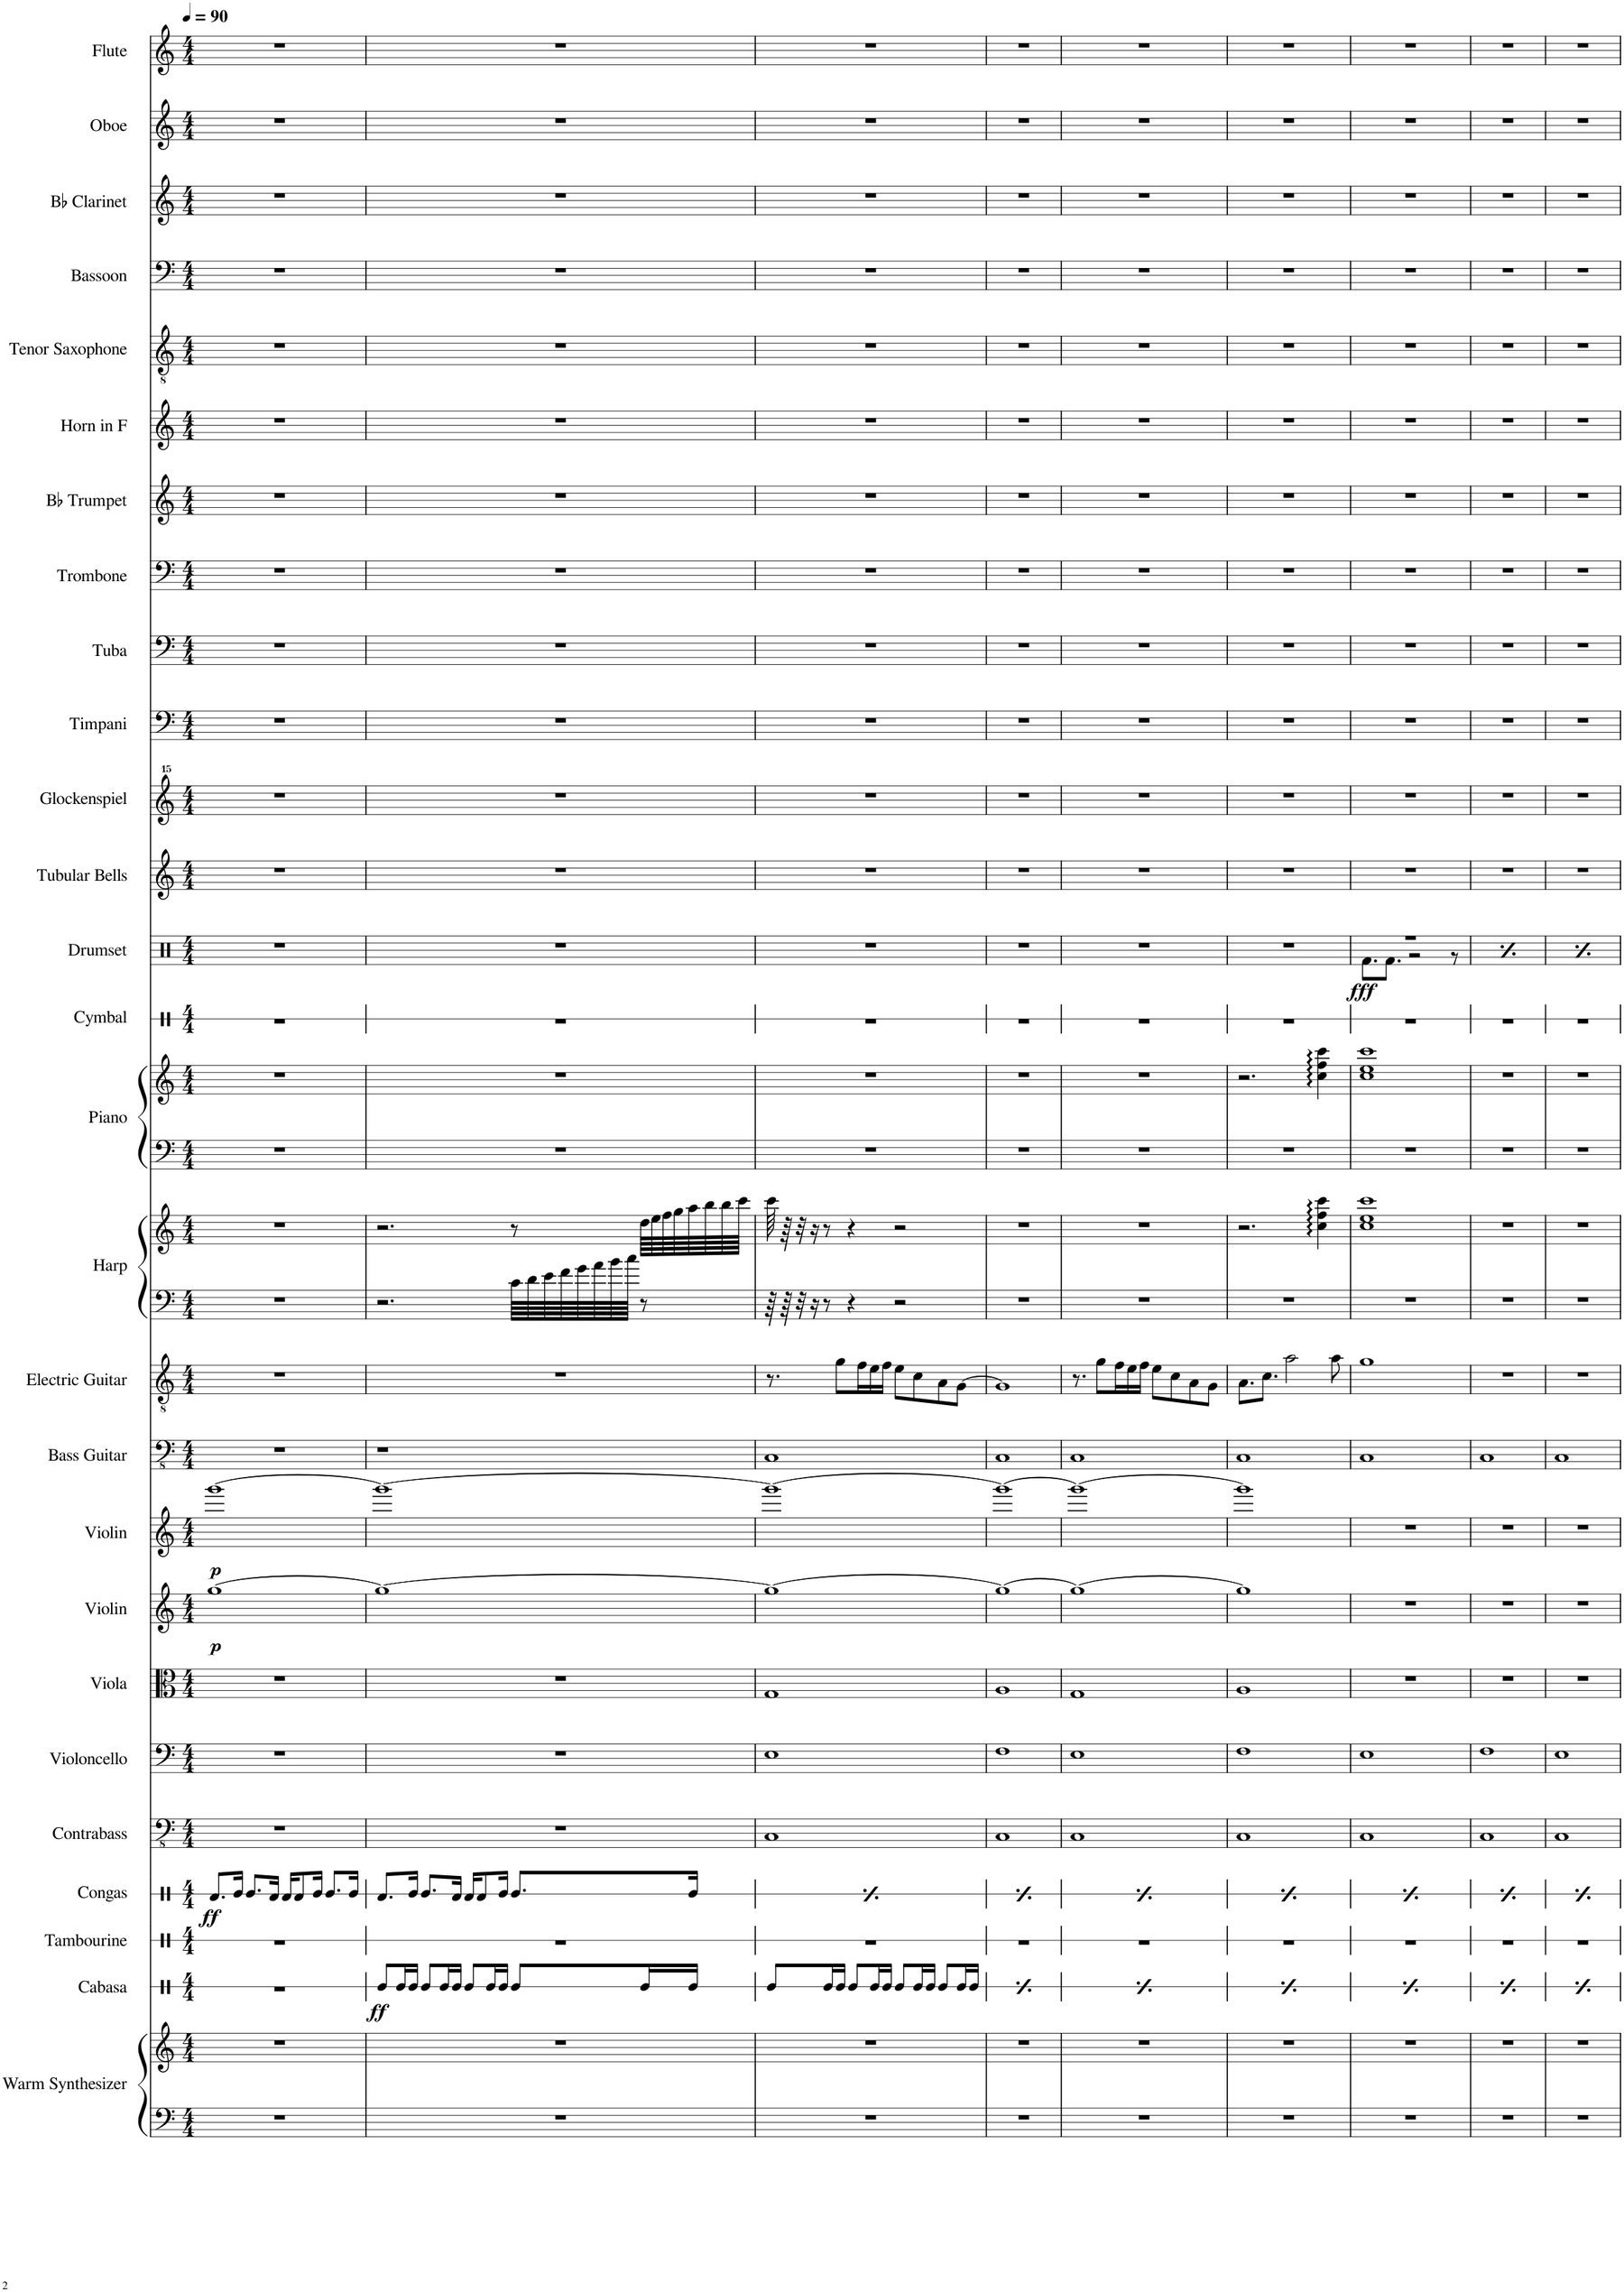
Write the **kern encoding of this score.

**kern	**kern	**kern	**dynam	**kern	**kern	**dynam	**kern	**kern	**kern	**kern	**dynam	**kern	**dynam	**kern	**kern	**kern	**kern	**kern	**kern	**kern	**kern	**dynam	**kern	**kern	**kern	**kern	**kern	**kern	**kern	**kern	**kern	**kern	**kern	**kern
*part27	*part27	*part26	*part26	*part25	*part24	*part24	*part23	*part22	*part21	*part20	*part20	*part19	*part19	*part18	*part17	*part16	*part16	*part15	*part15	*part14	*part13	*part13	*part12	*part11	*part10	*part9	*part8	*part7	*part6	*part5	*part4	*part3	*part2	*part1
*staff30	*staff29	*staff28	*staff28	*staff27	*staff26	*staff26	*staff25	*staff24	*staff23	*staff22	*staff22	*staff21	*staff21	*staff20	*staff19	*staff18	*staff17	*staff16	*staff15	*staff14	*staff13	*staff13	*staff12	*staff11	*staff10	*staff9	*staff8	*staff7	*staff6	*staff5	*staff4	*staff3	*staff2	*staff1
*I"Warm Synthesizer	*	*I"Cabasa	*	*I"Tambourine	*I"Congas	*	*I"Contrabass	*I"Violoncello	*I"Viola	*I"Violin	*	*I"Violin	*	*I"Bass Guitar	*I"Electric Guitar	*I"Harp	*	*I"Piano	*	*I"Cymbal	*I"Drumset	*	*I"Tubular Bells	*I"Glockenspiel	*I"Timpani	*I"Tuba	*I"Trombone	*I"Bb Trumpet	*I"Horn in F	*I"Tenor Saxophone	*I"Bassoon	*I"Bb Clarinet	*I"Oboe	*I"Flute
*I'Synth.	*	*I'Cab.	*	*I'Tamb.	*I'Co.	*	*I'Cb.	*I'Vc.	*I'Vla.	*I'Vln.	*	*I'Vln.	*	*I'B. Guit.	*I'El. Guit.	*I'Hrp.	*	*I'Pno.	*	*I'Cym.	*I'Drs.	*	*I'Tu. Be.	*I'Glk.	*I'Timp.	*I'Tba.	*I'Tbn.	*I'Bb Tpt.	*	*I'T. Sax.	*I'Bsn.	*I'Bb Cl.	*I'Ob.	*I'Fl.
*	*	*stria1	*	*stria1	*stria1	*	*	*	*	*	*	*	*	*	*	*	*	*	*	*stria1	*	*	*	*	*	*	*	*	*	*	*	*	*	*
*clefF4	*clefG2	*clefX	*	*clefX	*clefX	*	*clefFv4	*clefF4	*clefC3	*clefG2	*	*clefG2	*	*clefFv4	*clefGv2	*clefF4	*clefG2	*clefF4	*clefG2	*clefX	*clefX	*	*clefG2	*clefG^^2	*clefF4	*clefF4	*clefF4	*clefG2	*clefG2	*clefGv2	*clefF4	*clefG2	*clefG2	*clefG2
*	*	*	*	*	*	*	*	*	*	*	*	*	*	*	*	*	*	*	*	*	*	*	*	*	*	*	*	*ITrd1c2	*ITrd4c7	*ITrd8c14	*	*ITrd1c2	*	*
*k[]	*k[]	*k[]	*	*k[]	*k[]	*	*k[]	*k[]	*k[]	*k[]	*	*k[]	*	*k[]	*k[]	*k[]	*k[]	*k[]	*k[]	*k[]	*k[]	*	*k[]	*k[]	*k[]	*k[]	*k[]	*k[]	*k[]	*k[]	*k[]	*k[]	*k[]	*k[]
*M4/4	*M4/4	*M4/4	*	*M4/4	*M4/4	*	*M4/4	*M4/4	*M4/4	*M4/4	*	*M4/4	*	*M4/4	*M4/4	*M4/4	*M4/4	*M4/4	*M4/4	*M4/4	*M4/4	*	*M4/4	*M4/4	*M4/4	*M4/4	*M4/4	*M4/4	*M4/4	*M4/4	*M4/4	*M4/4	*M4/4	*M4/4
*MM90	*MM90	*MM90	*	*MM90	*MM90	*	*MM90	*MM90	*MM90	*MM90	*	*MM90	*	*MM90	*MM90	*MM90	*MM90	*MM90	*MM90	*MM90	*MM90	*	*MM90	*MM90	*MM90	*MM90	*MM90	*MM90	*MM90	*MM90	*MM90	*MM90	*MM90	*MM90
=1	=1	=1	=1	=1	=1	=1	=1	=1	=1	=1	=1	=1	=1	=1	=1	=1	=1	=1	=1	=1	=1	=1	=1	=1	=1	=1	=1	=1	=1	=1	=1	=1	=1	=1
!	!	!	!	!	!	!LO:DY:b	!	!	!	!	!LO:DY:b	!	!LO:DY:b	!	!	!	!	!	!	!	!	!	!	!	!	!	!	!	!	!	!	!	!	!
1r	1r	1r	.	1r	8.Rd/L	ff	1r	1r	1r	[1gg	p	[1ggg	p	1r	1r	1r	1r	1r	1r	1r	1r	.	1r	1r	1r	1r	1r	1r	1r	1r	1r	1r	1r	1r
.	.	.	.	.	16Re/Jk	.	.	.	.	.	.	.	.	.	.	.	.	.	.	.	.	.	.	.	.	.	.	.	.	.	.	.	.	.
.	.	.	.	.	8.Re/L	.	.	.	.	.	.	.	.	.	.	.	.	.	.	.	.	.	.	.	.	.	.	.	.	.	.	.	.	.
.	.	.	.	.	16Rd/Jk	.	.	.	.	.	.	.	.	.	.	.	.	.	.	.	.	.	.	.	.	.	.	.	.	.	.	.	.	.
.	.	.	.	.	16Rd/KL	.	.	.	.	.	.	.	.	.	.	.	.	.	.	.	.	.	.	.	.	.	.	.	.	.	.	.	.	.
.	.	.	.	.	8Rd/	.	.	.	.	.	.	.	.	.	.	.	.	.	.	.	.	.	.	.	.	.	.	.	.	.	.	.	.	.
.	.	.	.	.	16Re/Jk	.	.	.	.	.	.	.	.	.	.	.	.	.	.	.	.	.	.	.	.	.	.	.	.	.	.	.	.	.
.	.	.	.	.	8.Re/L	.	.	.	.	.	.	.	.	.	.	.	.	.	.	.	.	.	.	.	.	.	.	.	.	.	.	.	.	.
.	.	.	.	.	16Re/Jk	.	.	.	.	.	.	.	.	.	.	.	.	.	.	.	.	.	.	.	.	.	.	.	.	.	.	.	.	.
=2	=2	=2	=2	=2	=2	=2	=2	=2	=2	=2	=2	=2	=2	=2	=2	=2	=2	=2	=2	=2	=2	=2	=2	=2	=2	=2	=2	=2	=2	=2	=2	=2	=2	=2
!	!	!	!LO:DY:b	!	!	!	!	!	!	!	!	!	!	!	!	!	!	!	!	!	!	!	!	!	!	!	!	!	!	!	!	!	!	!
1r	1r	8Re/L	ff	1r	8.Rd/L	.	1r	1r	1r	1gg_	.	1ggg_	.	1r	1r	2.r	2.r	1r	1r	1r	1r	.	1r	1r	1r	1r	1r	1r	1r	1r	1r	1r	1r	1r
.	.	16Re/L	.	.	.	.	.	.	.	.	.	.	.	.	.	.	.	.	.	.	.	.	.	.	.	.	.	.	.	.	.	.	.	.
.	.	16Re/JJ	.	.	16Re/Jk	.	.	.	.	.	.	.	.	.	.	.	.	.	.	.	.	.	.	.	.	.	.	.	.	.	.	.	.	.
.	.	8Re/L	.	.	8.Re/L	.	.	.	.	.	.	.	.	.	.	.	.	.	.	.	.	.	.	.	.	.	.	.	.	.	.	.	.	.
.	.	16Re/L	.	.	.	.	.	.	.	.	.	.	.	.	.	.	.	.	.	.	.	.	.	.	.	.	.	.	.	.	.	.	.	.
.	.	16Re/JJ	.	.	16Rd/Jk	.	.	.	.	.	.	.	.	.	.	.	.	.	.	.	.	.	.	.	.	.	.	.	.	.	.	.	.	.
.	.	8Re/L	.	.	16Rd/KL	.	.	.	.	.	.	.	.	.	.	.	.	.	.	.	.	.	.	.	.	.	.	.	.	.	.	.	.	.
.	.	.	.	.	8Rd/	.	.	.	.	.	.	.	.	.	.	.	.	.	.	.	.	.	.	.	.	.	.	.	.	.	.	.	.	.
.	.	16Re/L	.	.	.	.	.	.	.	.	.	.	.	.	.	.	.	.	.	.	.	.	.	.	.	.	.	.	.	.	.	.	.	.
.	.	16Re/JJ	.	.	16Re/Jk	.	.	.	.	.	.	.	.	.	.	.	.	.	.	.	.	.	.	.	.	.	.	.	.	.	.	.	.	.
.	.	8Re/L	.	.	8.Re/L	.	.	.	.	.	.	.	.	.	.	64c\LLLL	8r	.	.	.	.	.	.	.	.	.	.	.	.	.	.	.	.	.
.	.	.	.	.	.	.	.	.	.	.	.	.	.	.	.	64d\	.	.	.	.	.	.	.	.	.	.	.	.	.	.	.	.	.	.
.	.	.	.	.	.	.	.	.	.	.	.	.	.	.	.	64e\	.	.	.	.	.	.	.	.	.	.	.	.	.	.	.	.	.	.
.	.	.	.	.	.	.	.	.	.	.	.	.	.	.	.	64f\	.	.	.	.	.	.	.	.	.	.	.	.	.	.	.	.	.	.
.	.	.	.	.	.	.	.	.	.	.	.	.	.	.	.	64g\	.	.	.	.	.	.	.	.	.	.	.	.	.	.	.	.	.	.
.	.	.	.	.	.	.	.	.	.	.	.	.	.	.	.	64a\	.	.	.	.	.	.	.	.	.	.	.	.	.	.	.	.	.	.
.	.	.	.	.	.	.	.	.	.	.	.	.	.	.	.	64b\	.	.	.	.	.	.	.	.	.	.	.	.	.	.	.	.	.	.
.	.	.	.	.	.	.	.	.	.	.	.	.	.	.	.	64cc\JJJJ	.	.	.	.	.	.	.	.	.	.	.	.	.	.	.	.	.	.
.	.	16Re/L	.	.	.	.	.	.	.	.	.	.	.	.	.	8r	64dd\LLLL	.	.	.	.	.	.	.	.	.	.	.	.	.	.	.	.	.
.	.	.	.	.	.	.	.	.	.	.	.	.	.	.	.	.	64ee\	.	.	.	.	.	.	.	.	.	.	.	.	.	.	.	.	.
.	.	.	.	.	.	.	.	.	.	.	.	.	.	.	.	.	64ff\	.	.	.	.	.	.	.	.	.	.	.	.	.	.	.	.	.
.	.	.	.	.	.	.	.	.	.	.	.	.	.	.	.	.	64gg\	.	.	.	.	.	.	.	.	.	.	.	.	.	.	.	.	.
.	.	16Re/JJ	.	.	16Re/Jk	.	.	.	.	.	.	.	.	.	.	.	64aa\	.	.	.	.	.	.	.	.	.	.	.	.	.	.	.	.	.
.	.	.	.	.	.	.	.	.	.	.	.	.	.	.	.	.	64bb\	.	.	.	.	.	.	.	.	.	.	.	.	.	.	.	.	.
.	.	.	.	.	.	.	.	.	.	.	.	.	.	.	.	.	64bb\	.	.	.	.	.	.	.	.	.	.	.	.	.	.	.	.	.
.	.	.	.	.	.	.	.	.	.	.	.	.	.	.	.	.	64ccc\JJJJ	.	.	.	.	.	.	.	.	.	.	.	.	.	.	.	.	.
=3	=3	=3	=3	=3	=3	=3	=3	=3	=3	=3	=3	=3	=3	=3	=3	=3	=3	=3	=3	=3	=3	=3	=3	=3	=3	=3	=3	=3	=3	=3	=3	=3	=3	=3
1r	1r	8Re/L	.	1r	8.Rd/L	.	1CC	1E	1G	1gg_	.	1ggg_	.	1CC	8.r	64r	64ccc\	1r	1r	1r	1r	.	1r	1r	1r	1r	1r	1r	1r	1r	1r	1r	1r	1r
.	.	.	.	.	.	.	.	.	.	.	.	.	.	.	.	64r	64r	.	.	.	.	.	.	.	.	.	.	.	.	.	.	.	.	.
.	.	.	.	.	.	.	.	.	.	.	.	.	.	.	.	32r	32r	.	.	.	.	.	.	.	.	.	.	.	.	.	.	.	.	.
.	.	.	.	.	.	.	.	.	.	.	.	.	.	.	.	16r	16r	.	.	.	.	.	.	.	.	.	.	.	.	.	.	.	.	.
.	.	16Re/L	.	.	.	.	.	.	.	.	.	.	.	.	.	8r	8r	.	.	.	.	.	.	.	.	.	.	.	.	.	.	.	.	.
.	.	16Re/JJ	.	.	16Re/Jk	.	.	.	.	.	.	.	.	.	8g\L	.	.	.	.	.	.	.	.	.	.	.	.	.	.	.	.	.	.	.
.	.	8Re/L	.	.	8.Re/L	.	.	.	.	.	.	.	.	.	.	4r	4r	.	.	.	.	.	.	.	.	.	.	.	.	.	.	.	.	.
.	.	.	.	.	.	.	.	.	.	.	.	.	.	.	16f\L	.	.	.	.	.	.	.	.	.	.	.	.	.	.	.	.	.	.	.
.	.	16Re/L	.	.	.	.	.	.	.	.	.	.	.	.	16e\	.	.	.	.	.	.	.	.	.	.	.	.	.	.	.	.	.	.	.
.	.	16Re/JJ	.	.	16Rd/Jk	.	.	.	.	.	.	.	.	.	16f\JJ	.	.	.	.	.	.	.	.	.	.	.	.	.	.	.	.	.	.	.
.	.	8Re/L	.	.	16Rd/KL	.	.	.	.	.	.	.	.	.	8e\L	2r	2r	.	.	.	.	.	.	.	.	.	.	.	.	.	.	.	.	.
.	.	.	.	.	8Rd/	.	.	.	.	.	.	.	.	.	.	.	.	.	.	.	.	.	.	.	.	.	.	.	.	.	.	.	.	.
.	.	16Re/L	.	.	.	.	.	.	.	.	.	.	.	.	8c\	.	.	.	.	.	.	.	.	.	.	.	.	.	.	.	.	.	.	.
.	.	16Re/JJ	.	.	16Re/Jk	.	.	.	.	.	.	.	.	.	.	.	.	.	.	.	.	.	.	.	.	.	.	.	.	.	.	.	.	.
.	.	8Re/L	.	.	8.Re/L	.	.	.	.	.	.	.	.	.	8A\	.	.	.	.	.	.	.	.	.	.	.	.	.	.	.	.	.	.	.
.	.	16Re/L	.	.	.	.	.	.	.	.	.	.	.	.	[8G\J	.	.	.	.	.	.	.	.	.	.	.	.	.	.	.	.	.	.	.
.	.	16Re/JJ	.	.	16Re/Jk	.	.	.	.	.	.	.	.	.	.	.	.	.	.	.	.	.	.	.	.	.	.	.	.	.	.	.	.	.
=4	=4	=4	=4	=4	=4	=4	=4	=4	=4	=4	=4	=4	=4	=4	=4	=4	=4	=4	=4	=4	=4	=4	=4	=4	=4	=4	=4	=4	=4	=4	=4	=4	=4	=4
1r	1r	8Re/L	.	1r	8.Rd/L	.	1CC	1F	1A	1gg_	.	1ggg_	.	1CC	1G]	1r	1r	1r	1r	1r	1r	.	1r	1r	1r	1r	1r	1r	1r	1r	1r	1r	1r	1r
.	.	16Re/L	.	.	.	.	.	.	.	.	.	.	.	.	.	.	.	.	.	.	.	.	.	.	.	.	.	.	.	.	.	.	.	.
.	.	16Re/JJ	.	.	16Re/Jk	.	.	.	.	.	.	.	.	.	.	.	.	.	.	.	.	.	.	.	.	.	.	.	.	.	.	.	.	.
.	.	8Re/L	.	.	8.Re/L	.	.	.	.	.	.	.	.	.	.	.	.	.	.	.	.	.	.	.	.	.	.	.	.	.	.	.	.	.
.	.	16Re/L	.	.	.	.	.	.	.	.	.	.	.	.	.	.	.	.	.	.	.	.	.	.	.	.	.	.	.	.	.	.	.	.
.	.	16Re/JJ	.	.	16Rd/Jk	.	.	.	.	.	.	.	.	.	.	.	.	.	.	.	.	.	.	.	.	.	.	.	.	.	.	.	.	.
.	.	8Re/L	.	.	16Rd/KL	.	.	.	.	.	.	.	.	.	.	.	.	.	.	.	.	.	.	.	.	.	.	.	.	.	.	.	.	.
.	.	.	.	.	8Rd/	.	.	.	.	.	.	.	.	.	.	.	.	.	.	.	.	.	.	.	.	.	.	.	.	.	.	.	.	.
.	.	16Re/L	.	.	.	.	.	.	.	.	.	.	.	.	.	.	.	.	.	.	.	.	.	.	.	.	.	.	.	.	.	.	.	.
.	.	16Re/JJ	.	.	16Re/Jk	.	.	.	.	.	.	.	.	.	.	.	.	.	.	.	.	.	.	.	.	.	.	.	.	.	.	.	.	.
.	.	8Re/L	.	.	8.Re/L	.	.	.	.	.	.	.	.	.	.	.	.	.	.	.	.	.	.	.	.	.	.	.	.	.	.	.	.	.
.	.	16Re/L	.	.	.	.	.	.	.	.	.	.	.	.	.	.	.	.	.	.	.	.	.	.	.	.	.	.	.	.	.	.	.	.
.	.	16Re/JJ	.	.	16Re/Jk	.	.	.	.	.	.	.	.	.	.	.	.	.	.	.	.	.	.	.	.	.	.	.	.	.	.	.	.	.
=5	=5	=5	=5	=5	=5	=5	=5	=5	=5	=5	=5	=5	=5	=5	=5	=5	=5	=5	=5	=5	=5	=5	=5	=5	=5	=5	=5	=5	=5	=5	=5	=5	=5	=5
1r	1r	8Re/L	.	1r	8.Rd/L	.	1CC	1E	1G	1gg_	.	1ggg_	.	1CC	8.r	1r	1r	1r	1r	1r	1r	.	1r	1r	1r	1r	1r	1r	1r	1r	1r	1r	1r	1r
.	.	16Re/L	.	.	.	.	.	.	.	.	.	.	.	.	.	.	.	.	.	.	.	.	.	.	.	.	.	.	.	.	.	.	.	.
.	.	16Re/JJ	.	.	16Re/Jk	.	.	.	.	.	.	.	.	.	8g\L	.	.	.	.	.	.	.	.	.	.	.	.	.	.	.	.	.	.	.
.	.	8Re/L	.	.	8.Re/L	.	.	.	.	.	.	.	.	.	.	.	.	.	.	.	.	.	.	.	.	.	.	.	.	.	.	.	.	.
.	.	.	.	.	.	.	.	.	.	.	.	.	.	.	16f\L	.	.	.	.	.	.	.	.	.	.	.	.	.	.	.	.	.	.	.
.	.	16Re/L	.	.	.	.	.	.	.	.	.	.	.	.	16e\	.	.	.	.	.	.	.	.	.	.	.	.	.	.	.	.	.	.	.
.	.	16Re/JJ	.	.	16Rd/Jk	.	.	.	.	.	.	.	.	.	16f\JJ	.	.	.	.	.	.	.	.	.	.	.	.	.	.	.	.	.	.	.
.	.	8Re/L	.	.	16Rd/KL	.	.	.	.	.	.	.	.	.	8e\L	.	.	.	.	.	.	.	.	.	.	.	.	.	.	.	.	.	.	.
.	.	.	.	.	8Rd/	.	.	.	.	.	.	.	.	.	.	.	.	.	.	.	.	.	.	.	.	.	.	.	.	.	.	.	.	.
.	.	16Re/L	.	.	.	.	.	.	.	.	.	.	.	.	8c\	.	.	.	.	.	.	.	.	.	.	.	.	.	.	.	.	.	.	.
.	.	16Re/JJ	.	.	16Re/Jk	.	.	.	.	.	.	.	.	.	.	.	.	.	.	.	.	.	.	.	.	.	.	.	.	.	.	.	.	.
.	.	8Re/L	.	.	8.Re/L	.	.	.	.	.	.	.	.	.	8A\	.	.	.	.	.	.	.	.	.	.	.	.	.	.	.	.	.	.	.
.	.	16Re/L	.	.	.	.	.	.	.	.	.	.	.	.	8G\J	.	.	.	.	.	.	.	.	.	.	.	.	.	.	.	.	.	.	.
.	.	16Re/JJ	.	.	16Re/Jk	.	.	.	.	.	.	.	.	.	.	.	.	.	.	.	.	.	.	.	.	.	.	.	.	.	.	.	.	.
=6	=6	=6	=6	=6	=6	=6	=6	=6	=6	=6	=6	=6	=6	=6	=6	=6	=6	=6	=6	=6	=6	=6	=6	=6	=6	=6	=6	=6	=6	=6	=6	=6	=6	=6
1r	1r	8Re/L	.	1r	8.Rd/L	.	1CC	1F	1A	1gg]	.	1ggg]	.	1CC	8.A\L	1r	2.r	1r	2.r	1r	1r	.	1r	1r	1r	1r	1r	1r	1r	1r	1r	1r	1r	1r
.	.	16Re/L	.	.	.	.	.	.	.	.	.	.	.	.	.	.	.	.	.	.	.	.	.	.	.	.	.	.	.	.	.	.	.	.
.	.	16Re/JJ	.	.	16Re/Jk	.	.	.	.	.	.	.	.	.	8.c\J	.	.	.	.	.	.	.	.	.	.	.	.	.	.	.	.	.	.	.
.	.	8Re/L	.	.	8.Re/L	.	.	.	.	.	.	.	.	.	.	.	.	.	.	.	.	.	.	.	.	.	.	.	.	.	.	.	.	.
.	.	16Re/L	.	.	.	.	.	.	.	.	.	.	.	.	2a\	.	.	.	.	.	.	.	.	.	.	.	.	.	.	.	.	.	.	.
.	.	16Re/JJ	.	.	16Rd/Jk	.	.	.	.	.	.	.	.	.	.	.	.	.	.	.	.	.	.	.	.	.	.	.	.	.	.	.	.	.
.	.	8Re/L	.	.	16Rd/KL	.	.	.	.	.	.	.	.	.	.	.	.	.	.	.	.	.	.	.	.	.	.	.	.	.	.	.	.	.
.	.	.	.	.	8Rd/	.	.	.	.	.	.	.	.	.	.	.	.	.	.	.	.	.	.	.	.	.	.	.	.	.	.	.	.	.
.	.	16Re/L	.	.	.	.	.	.	.	.	.	.	.	.	.	.	.	.	.	.	.	.	.	.	.	.	.	.	.	.	.	.	.	.
.	.	16Re/JJ	.	.	16Re/Jk	.	.	.	.	.	.	.	.	.	.	.	.	.	.	.	.	.	.	.	.	.	.	.	.	.	.	.	.	.
.	.	8Re/L	.	.	8.Re/L	.	.	.	.	.	.	.	.	.	.	.	4cc\ 4ff\ 4ccc\	.	4cc\ 4ff\ 4ccc\	.	.	.	.	.	.	.	.	.	.	.	.	.	.	.
.	.	16Re/L	.	.	.	.	.	.	.	.	.	.	.	.	8a\	.	.	.	.	.	.	.	.	.	.	.	.	.	.	.	.	.	.	.
.	.	16Re/JJ	.	.	16Re/Jk	.	.	.	.	.	.	.	.	.	.	.	.	.	.	.	.	.	.	.	.	.	.	.	.	.	.	.	.	.
=7	=7	=7	=7	=7	=7	=7	=7	=7	=7	=7	=7	=7	=7	=7	=7	=7	=7	=7	=7	=7	=7	=7	=7	=7	=7	=7	=7	=7	=7	=7	=7	=7	=7	=7
*	*	*	*	*	*	*	*	*	*	*	*	*	*	*	*	*	*	*	*	*	*^	*	*	*	*	*	*	*	*	*	*	*	*	*
!	!	!	!	!	!	!	!	!	!	!	!	!	!	!	!	!	!	!	!	!	!	!	!LO:DY:b	!	!	!	!	!	!	!	!	!	!	!	!
1r	1r	8Re/L	.	1r	8.Rd/L	.	1CC	1E	1r	1r	.	1r	.	1CC	1g	1r	1cc 1ee 1ccc	1r	1cc 1ee 1ccc	1r	1r	8.Rf\L	fff	1r	1r	1r	1r	1r	1r	1r	1r	1r	1r	1r	1r
.	.	16Re/L	.	.	.	.	.	.	.	.	.	.	.	.	.	.	.	.	.	.	.	.	.	.	.	.	.	.	.	.	.	.	.	.	.
.	.	16Re/JJ	.	.	16Re/Jk	.	.	.	.	.	.	.	.	.	.	.	.	.	.	.	.	8.Rf\J	.	.	.	.	.	.	.	.	.	.	.	.	.
.	.	8Re/L	.	.	8.Re/L	.	.	.	.	.	.	.	.	.	.	.	.	.	.	.	.	.	.	.	.	.	.	.	.	.	.	.	.	.	.
.	.	16Re/L	.	.	.	.	.	.	.	.	.	.	.	.	.	.	.	.	.	.	.	2r	.	.	.	.	.	.	.	.	.	.	.	.	.
.	.	16Re/JJ	.	.	16Rd/Jk	.	.	.	.	.	.	.	.	.	.	.	.	.	.	.	.	.	.	.	.	.	.	.	.	.	.	.	.	.	.
.	.	8Re/L	.	.	16Rd/KL	.	.	.	.	.	.	.	.	.	.	.	.	.	.	.	.	.	.	.	.	.	.	.	.	.	.	.	.	.	.
.	.	.	.	.	8Rd/	.	.	.	.	.	.	.	.	.	.	.	.	.	.	.	.	.	.	.	.	.	.	.	.	.	.	.	.	.	.
.	.	16Re/L	.	.	.	.	.	.	.	.	.	.	.	.	.	.	.	.	.	.	.	.	.	.	.	.	.	.	.	.	.	.	.	.	.
.	.	16Re/JJ	.	.	16Re/Jk	.	.	.	.	.	.	.	.	.	.	.	.	.	.	.	.	.	.	.	.	.	.	.	.	.	.	.	.	.	.
.	.	8Re/L	.	.	8.Re/L	.	.	.	.	.	.	.	.	.	.	.	.	.	.	.	.	.	.	.	.	.	.	.	.	.	.	.	.	.	.
.	.	16Re/L	.	.	.	.	.	.	.	.	.	.	.	.	.	.	.	.	.	.	.	8r	.	.	.	.	.	.	.	.	.	.	.	.	.
.	.	16Re/JJ	.	.	16Re/Jk	.	.	.	.	.	.	.	.	.	.	.	.	.	.	.	.	.	.	.	.	.	.	.	.	.	.	.	.	.	.
=8	=8	=8	=8	=8	=8	=8	=8	=8	=8	=8	=8	=8	=8	=8	=8	=8	=8	=8	=8	=8	=8	=8	=8	=8	=8	=8	=8	=8	=8	=8	=8	=8	=8	=8	=8
!	!	!	!	!	!	!	!	!	!	!	!	!	!	!	!	!	!	!	!	!	!	!	!LO:DY:b	!	!	!	!	!	!	!	!	!	!	!	!
1r	1r	8Re/L	.	1r	8.Rd/L	.	1CC	1F	1r	1r	.	1r	.	1CC	1r	1r	1r	1r	1r	1r	1r	8.Rf\L	fff	1r	1r	1r	1r	1r	1r	1r	1r	1r	1r	1r	1r
.	.	16Re/L	.	.	.	.	.	.	.	.	.	.	.	.	.	.	.	.	.	.	.	.	.	.	.	.	.	.	.	.	.	.	.	.	.
.	.	16Re/JJ	.	.	16Re/Jk	.	.	.	.	.	.	.	.	.	.	.	.	.	.	.	.	8.Rf\J	.	.	.	.	.	.	.	.	.	.	.	.	.
.	.	8Re/L	.	.	8.Re/L	.	.	.	.	.	.	.	.	.	.	.	.	.	.	.	.	.	.	.	.	.	.	.	.	.	.	.	.	.	.
.	.	16Re/L	.	.	.	.	.	.	.	.	.	.	.	.	.	.	.	.	.	.	.	2r	.	.	.	.	.	.	.	.	.	.	.	.	.
.	.	16Re/JJ	.	.	16Rd/Jk	.	.	.	.	.	.	.	.	.	.	.	.	.	.	.	.	.	.	.	.	.	.	.	.	.	.	.	.	.	.
.	.	8Re/L	.	.	16Rd/KL	.	.	.	.	.	.	.	.	.	.	.	.	.	.	.	.	.	.	.	.	.	.	.	.	.	.	.	.	.	.
.	.	.	.	.	8Rd/	.	.	.	.	.	.	.	.	.	.	.	.	.	.	.	.	.	.	.	.	.	.	.	.	.	.	.	.	.	.
.	.	16Re/L	.	.	.	.	.	.	.	.	.	.	.	.	.	.	.	.	.	.	.	.	.	.	.	.	.	.	.	.	.	.	.	.	.
.	.	16Re/JJ	.	.	16Re/Jk	.	.	.	.	.	.	.	.	.	.	.	.	.	.	.	.	.	.	.	.	.	.	.	.	.	.	.	.	.	.
.	.	8Re/L	.	.	8.Re/L	.	.	.	.	.	.	.	.	.	.	.	.	.	.	.	.	.	.	.	.	.	.	.	.	.	.	.	.	.	.
.	.	16Re/L	.	.	.	.	.	.	.	.	.	.	.	.	.	.	.	.	.	.	.	8r	.	.	.	.	.	.	.	.	.	.	.	.	.
.	.	16Re/JJ	.	.	16Re/Jk	.	.	.	.	.	.	.	.	.	.	.	.	.	.	.	.	.	.	.	.	.	.	.	.	.	.	.	.	.	.
=9	=9	=9	=9	=9	=9	=9	=9	=9	=9	=9	=9	=9	=9	=9	=9	=9	=9	=9	=9	=9	=9	=9	=9	=9	=9	=9	=9	=9	=9	=9	=9	=9	=9	=9	=9
!	!	!	!	!	!	!	!	!	!	!	!	!	!	!	!	!	!	!	!	!	!	!	!LO:DY:b	!	!	!	!	!	!	!	!	!	!	!	!
1r	1r	8Re/L	.	1r	8.Rd/L	.	1CC	1E	1r	1r	.	1r	.	1CC	1r	1r	1r	1r	1r	1r	1r	8.Rf\L	fff	1r	1r	1r	1r	1r	1r	1r	1r	1r	1r	1r	1r
.	.	16Re/L	.	.	.	.	.	.	.	.	.	.	.	.	.	.	.	.	.	.	.	.	.	.	.	.	.	.	.	.	.	.	.	.	.
.	.	16Re/JJ	.	.	16Re/Jk	.	.	.	.	.	.	.	.	.	.	.	.	.	.	.	.	8.Rf\J	.	.	.	.	.	.	.	.	.	.	.	.	.
.	.	8Re/L	.	.	8.Re/L	.	.	.	.	.	.	.	.	.	.	.	.	.	.	.	.	.	.	.	.	.	.	.	.	.	.	.	.	.	.
.	.	16Re/L	.	.	.	.	.	.	.	.	.	.	.	.	.	.	.	.	.	.	.	2r	.	.	.	.	.	.	.	.	.	.	.	.	.
.	.	16Re/JJ	.	.	16Rd/Jk	.	.	.	.	.	.	.	.	.	.	.	.	.	.	.	.	.	.	.	.	.	.	.	.	.	.	.	.	.	.
.	.	8Re/L	.	.	16Rd/KL	.	.	.	.	.	.	.	.	.	.	.	.	.	.	.	.	.	.	.	.	.	.	.	.	.	.	.	.	.	.
.	.	.	.	.	8Rd/	.	.	.	.	.	.	.	.	.	.	.	.	.	.	.	.	.	.	.	.	.	.	.	.	.	.	.	.	.	.
.	.	16Re/L	.	.	.	.	.	.	.	.	.	.	.	.	.	.	.	.	.	.	.	.	.	.	.	.	.	.	.	.	.	.	.	.	.
.	.	16Re/JJ	.	.	16Re/Jk	.	.	.	.	.	.	.	.	.	.	.	.	.	.	.	.	.	.	.	.	.	.	.	.	.	.	.	.	.	.
.	.	8Re/L	.	.	8.Re/L	.	.	.	.	.	.	.	.	.	.	.	.	.	.	.	.	.	.	.	.	.	.	.	.	.	.	.	.	.	.
.	.	16Re/L	.	.	.	.	.	.	.	.	.	.	.	.	.	.	.	.	.	.	.	8r	.	.	.	.	.	.	.	.	.	.	.	.	.
.	.	16Re/JJ	.	.	16Re/Jk	.	.	.	.	.	.	.	.	.	.	.	.	.	.	.	.	.	.	.	.	.	.	.	.	.	.	.	.	.	.
*	*	*	*	*	*	*	*	*	*	*	*	*	*	*	*	*	*	*	*	*	*v	*v	*	*	*	*	*	*	*	*	*	*	*	*	*
=	=	=	=	=	=	=	=	=	=	=	=	=	=	=	=	=	=	=	=	=	=	=	=	=	=	=	=	=	=	=	=	=	=	=
*-	*-	*-	*-	*-	*-	*-	*-	*-	*-	*-	*-	*-	*-	*-	*-	*-	*-	*-	*-	*-	*-	*-	*-	*-	*-	*-	*-	*-	*-	*-	*-	*-	*-	*-
